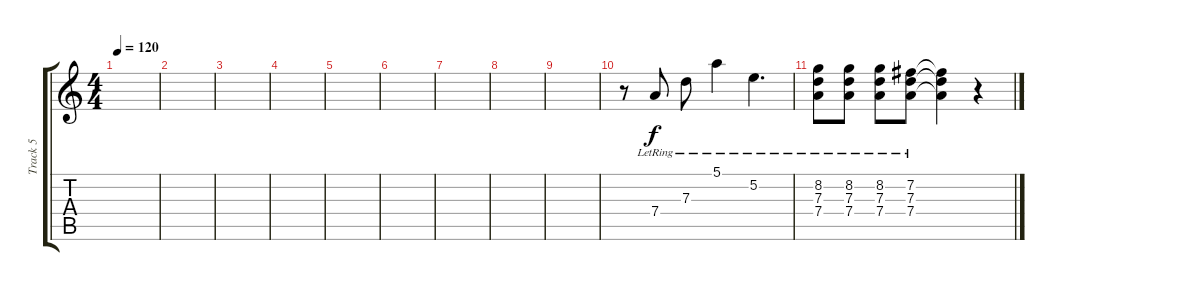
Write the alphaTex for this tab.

\track ("Track 5" "Track 5") {instrument overdrivenguitar}
\staff {score tabs}
\tuning (E4 B3 G3 D3 A2 E2) {hide}
\ts (4 4)
\tempo 120
\clef g2
\ks c
|
|
|
|
|
|
|
|
|
r.8 7.4{lr}.8 7.3{lr}.8 5.1{lr}.4 5.2{lr}.4{d} |
(8.2{lr} 7.3{lr} 7.4{lr}).8 (8.2{lr} 7.3{lr} 7.4{lr}).8 (8.2{lr} 7.3{lr} 7.4{lr}).8 (7.2{lr} 7.3{lr} 7.4{lr}).8 (7.2{t} 7.3{t} 7.4{t}).4 r.4
